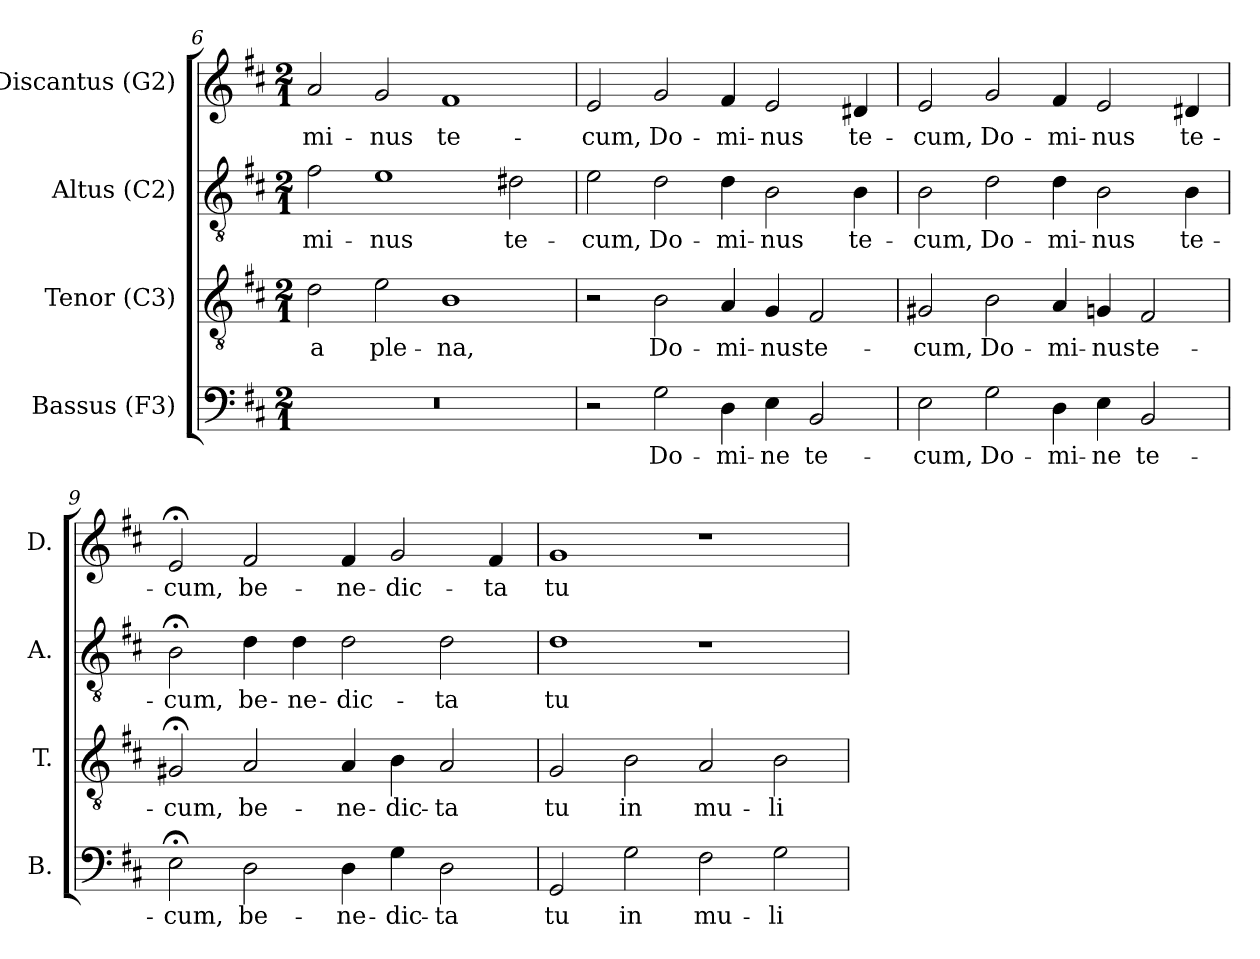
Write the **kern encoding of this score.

**kern	**text	**kern	**text	**kern	**text	**kern	**text
*part4	*part4	*part3	*part3	*part2	*part2	*part1	*part1
*staff4	*staff4	*staff3	*staff3	*staff2	*staff2	*staff1	*staff1
*I"Bassus (F3)	*	*I"Tenor (C3)	*	*I"Altus (C2)	*	*I"Discantus (G2)	*
*I'B.	*	*I'T.	*	*I'A.	*	*I'D.	*
*clefF4	*	*clefGv2	*	*clefGv2	*	*clefG2	*
*	*	*ITrd7c12	*	*ITrd7c12	*	*	*
*k[f#c#]	*	*k[f#c#]	*	*k[f#c#]	*	*k[f#c#]	*
*D:	*	*D:	*	*D:	*	*D:	*
*M2/1	*	*M2/1	*	*M2/1	*	*M2/1	*
=6	=6	=6	=6	=6	=6	=6	=6
!LO:N:vis=1	!	!	!	!	!	!	!
!	!	!	!LO:LY:b:color=#000000	!	!	!	!
!	!	!	!	!	!LO:LY:b:color=#000000	!	!
!	!	!	!	!	!	!	!LO:LY:b:color=#000000
0r	.	2Di\	-a	2F#i\	-mi-	2ai/	-mi-
!	!	!	!LO:LY:b:color=#000000	!	!	!	!
!	!	!	!	!	!LO:LY:b:color=#000000	!	!
!	!	!	!	!	!	!	!LO:LY:b:color=#000000
.	.	2Ei\	ple-	1Ei	-nus	2gi/	-nus
!	!	!	!LO:LY:b:color=#000000	!	!	!	!
!	!	!	!	!	!	!	!LO:LY:b:color=#000000
.	.	1BBi	-na,	.	.	1f#i	te-
!	!	!	!	!	!LO:LY:b:color=#000000	!	!
.	.	.	.	2D#Xi\	te-	.	.
=7	=7	=7	=7	=7	=7	=7	=7
!	!	!	!	!	!LO:LY:b:color=#000000	!	!
!	!	!	!	!	!	!	!LO:LY:b:color=#000000
2r	.	2r	.	2Ei\	-cum,	2ei/	-cum,
!	!LO:LY:b:color=#000000	!	!	!	!	!	!
!	!	!	!LO:LY:b:color=#000000	!	!	!	!
!	!	!	!	!	!LO:LY:b:color=#000000	!	!
!	!	!	!	!	!	!	!LO:LY:b:color=#000000
2Gi\	Do-	2BBi\	Do-	2Di\	Do-	2gi/	Do-
!	!LO:LY:b:color=#000000	!	!	!	!	!	!
!	!	!	!LO:LY:b:color=#000000	!	!	!	!
!	!	!	!	!	!LO:LY:b:color=#000000	!	!
!	!	!	!	!	!	!	!LO:LY:b:color=#000000
4Di\	-mi-	4AAi/	-mi-	4Di\	-mi-	4f#i/	-mi-
!	!LO:LY:b:color=#000000	!	!	!	!	!	!
!	!	!	!LO:LY:b:color=#000000	!	!	!	!
!	!	!	!	!	!LO:LY:b:color=#000000	!	!
!	!	!	!	!	!	!	!LO:LY:b:color=#000000
4Ei\	-ne	4GGi/	-nus	2BBi\	-nus	2ei/	-nus
!	!LO:LY:b:color=#000000	!	!	!	!	!	!
!	!	!	!LO:LY:b:color=#000000	!	!	!	!
2BBi/	te-	2FF#i/	te-	.	.	.	.
!	!	!	!	!	!LO:LY:b:color=#000000	!	!
!	!	!	!	!	!	!	!LO:LY:b:color=#000000
.	.	.	.	4BBi\	te-	4d#Xi/	te-
!!LO:LB:g=z
=8	=8	=8	=8	=8	=8	=8	=8
!	!LO:LY:b:color=#000000	!	!	!	!	!	!
!	!	!	!LO:LY:b:color=#000000	!	!	!	!
!	!	!	!	!	!LO:LY:b:color=#000000	!	!
!	!	!	!	!	!	!	!LO:LY:b:color=#000000
2Ei\	-cum,	2GG#Xi/	-cum,	2BBi\	-cum,	2ei/	-cum,
!	!LO:LY:b:color=#000000	!	!	!	!	!	!
!	!	!	!LO:LY:b:color=#000000	!	!	!	!
!	!	!	!	!	!LO:LY:b:color=#000000	!	!
!	!	!	!	!	!	!	!LO:LY:b:color=#000000
2Gi\	Do-	2BBi\	Do-	2Di\	Do-	2gi/	Do-
!	!LO:LY:b:color=#000000	!	!	!	!	!	!
!	!	!	!LO:LY:b:color=#000000	!	!	!	!
!	!	!	!	!	!LO:LY:b:color=#000000	!	!
!	!	!	!	!	!	!	!LO:LY:b:color=#000000
4Di\	-mi-	4AAi/	-mi-	4Di\	-mi-	4f#i/	-mi-
!	!LO:LY:b:color=#000000	!	!	!	!	!	!
!	!	!	!LO:LY:b:color=#000000	!	!	!	!
!	!	!	!	!	!LO:LY:b:color=#000000	!	!
!	!	!	!	!	!	!	!LO:LY:b:color=#000000
4Ei\	-ne	4GGi/	-nus	2BBi\	-nus	2ei/	-nus
!	!LO:LY:b:color=#000000	!	!	!	!	!	!
!	!	!	!LO:LY:b:color=#000000	!	!	!	!
2BBi/	te-	2FF#i/	te-	.	.	.	.
!	!	!	!	!	!LO:LY:b:color=#000000	!	!
!	!	!	!	!	!	!	!LO:LY:b:color=#000000
.	.	.	.	4BBi\	te-	4d#Xi/	te-
=9	=9	=9	=9	=9	=9	=9	=9
!	!LO:LY:b:color=#000000	!	!	!	!	!	!
!	!	!	!LO:LY:b:color=#000000	!	!	!	!
!	!	!	!	!	!LO:LY:b:color=#000000	!	!
!	!	!	!	!	!	!	!LO:LY:b:color=#000000
2E;i\	-cum,	2GG#X;i/	-cum,	2BB;i\	-cum,	2e;i/	-cum,
!	!LO:LY:b:color=#000000	!	!	!	!	!	!
!	!	!	!LO:LY:b:color=#000000	!	!	!	!
!	!	!	!	!	!LO:LY:b:color=#000000	!	!
!	!	!	!	!	!	!	!LO:LY:b:color=#000000
2Di\	be-	2AAi/	be-	4Di\	be-	2f#i/	be-
!	!	!	!	!	!LO:LY:b:color=#000000	!	!
.	.	.	.	4Di\	-ne-	.	.
!	!LO:LY:b:color=#000000	!	!	!	!	!	!
!	!	!	!LO:LY:b:color=#000000	!	!	!	!
!	!	!	!	!	!LO:LY:b:color=#000000	!	!
!	!	!	!	!	!	!	!LO:LY:b:color=#000000
4Di\	-ne-	4AAi/	-ne-	2Di\	-dic-	4f#i/	-ne-
!	!LO:LY:b:color=#000000	!	!	!	!	!	!
!	!	!	!LO:LY:b:color=#000000	!	!	!	!
!	!	!	!	!	!	!	!LO:LY:b:color=#000000
4Gi\	-dic-	4BBi\	-dic-	.	.	2gi/	-dic-
!	!LO:LY:b:color=#000000	!	!	!	!	!	!
!	!	!	!LO:LY:b:color=#000000	!	!	!	!
!	!	!	!	!	!LO:LY:b:color=#000000	!	!
2Di\	-ta	2AAi/	-ta	2Di\	-ta	.	.
!	!	!	!	!	!	!	!LO:LY:b:color=#000000
.	.	.	.	.	.	4f#i/	-ta
=10	=10	=10	=10	=10	=10	=10	=10
!	!LO:LY:b:color=#000000	!	!	!	!	!	!
!	!	!	!LO:LY:b:color=#000000	!	!	!	!
!	!	!	!	!	!LO:LY:b:color=#000000	!	!
!	!	!	!	!	!	!	!LO:LY:b:color=#000000
2GGi/	tu	2GGi/	tu	1Di	tu	1gi	tu
!	!LO:LY:b:color=#000000	!	!	!	!	!	!
!	!	!	!LO:LY:b:color=#000000	!	!	!	!
2Gi\	in	2BBi\	in	.	.	.	.
!	!LO:LY:b:color=#000000	!	!	!	!	!	!
!	!	!	!LO:LY:b:color=#000000	!	!	!	!
2F#i\	mu-	2AAi/	mu-	1r	.	1r	.
!	!LO:LY:b:color=#000000	!	!	!	!	!	!
!	!	!	!LO:LY:b:color=#000000	!	!	!	!
2Gi\	-li-	2BBi\	-li-	.	.	.	.
=	=	=	=	=	=	=	=
*-	*-	*-	*-	*-	*-	*-	*-
